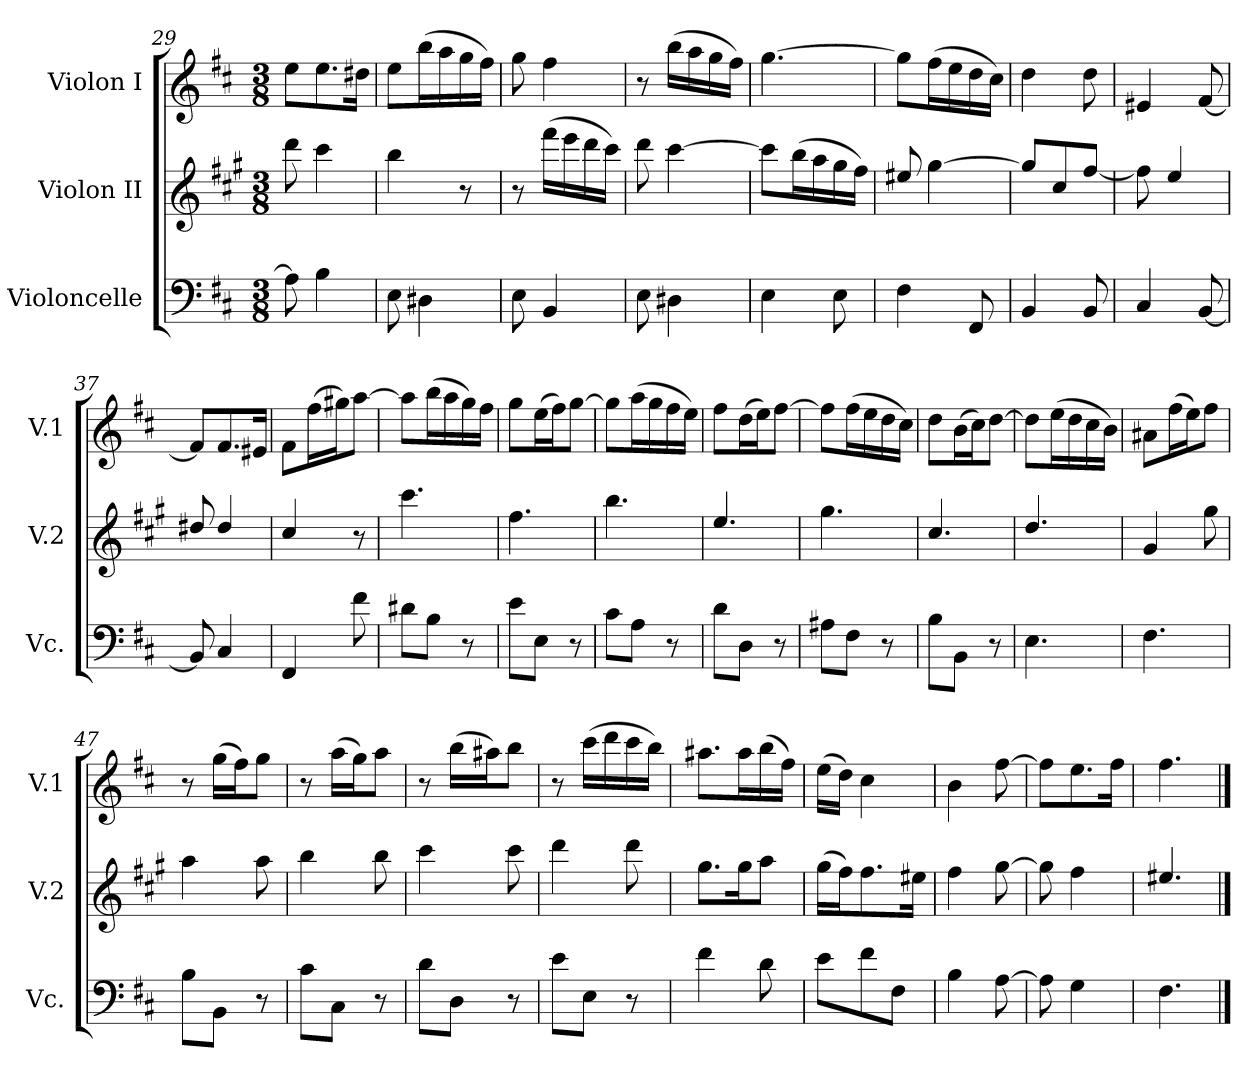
**kern	**kern	**kern
*part3	*part2	*part1
*staff3	*staff2	*staff1
*I"Violoncelle	*I"Violon II	*I"Violon I
*I'Vc.	*I'V.2	*I'V.1
!!LO:LB:g=z
*clefF4	*clefG2	*clefG2
*	*ITrd4c7	*
*k[f#c#]	*k[f#c#]	*k[f#c#]
*D:	*D:	*D:
*M3/8	*M3/8	*M3/8
=29	=29	=29
8A\]	8gg\	8ee\L
4B\	4ff#\	8.ee\
.	.	16dd#X\Jk
=30	=30	=30
8E\	4ee\	8ee\L
4D#X\	.	(16bb\L
.	.	16aa\
.	8r	16gg\
.	.	16ff#\JJ)
=31	=31	=31
8E\	8r	8gg\
4BB/	(16bb\LL	4ff#\
.	16aa\	.
.	16gg\	.
.	16ff#\JJ)	.
=32	=32	=32
8E\	8gg\	8r
4D#X\	[4ff#\	(16bb\LL
.	.	16aa\
.	.	16gg\
.	.	16ff#\JJ)
=33	=33	=33
4E\	8ff#\L]	[4.gg\
.	(16ee\L	.
.	16dd\	.
8E\	16cc#\	.
.	16b\JJ)	.
=34	=34	=34
4F#\	8a#X/	8gg\L]
.	[4cc#\	(16ff#\L
.	.	16ee\
8FF#/	.	16dd\
.	.	16cc#\JJ)
=35	=35	=35
4BB/	8cc#/L]	4dd\
.	8f#/	.
8BB/	[8b/J	8dd\
=36	=36	=36
4C#/	8b\]	4e#X/
.	4a/	.
[8BB/	.	[8f#/
=37	=37	=37
8BB/]	8g#X/	8f#/L]
4C#/	4g#/	8.f#/
.	.	16e#X/Jk
=38	=38	=38
4FF#/	4f#/	8f#\L
.	.	(16ff#\L
.	.	16gg#X\J)
8f#\	8r	[8aa\J
=39	=39	=39
8d#X\L	4.ff#\	8aa\L]
8B\J	.	(16bb\L
.	.	16aa\
8r	.	16gg\)
.	.	16ff#\JJ
=40	=40	=40
8e\L	4.b\	8gg\L
8E\J	.	(16ee\L
.	.	16ff#\J)
8r	.	[8gg\J
=41	=41	=41
8c#\L	4.ee\	8gg\L]
8A\J	.	(16aa\L
.	.	16gg\
8r	.	16ff#\
.	.	16ee\JJ)
=42	=42	=42
8d\L	4.a/	8ff#\L
8D\J	.	(16dd\L
.	.	16ee\J)
8r	.	[8ff#\J
!!LO:PB:g=z
=43	=43	=43
8A#X\L	4.cc#\	8ff#\L]
8F#\J	.	(16ff#\L
.	.	16ee\
8r	.	16dd\
.	.	16cc#\JJ)
=44	=44	=44
8B\L	4.f#/	8dd\L
8BB\J	.	(16b\L
.	.	16cc#\J)
8r	.	[8dd\J
=45	=45	=45
4.E\	4.g/	8dd\L]
.	.	(16ee\L
.	.	16dd\
.	.	16cc#\
.	.	16b\JJ)
=46	=46	=46
4.F#\	4c#/	8a#X\L
.	.	(16ff#\L
.	.	16ee\J)
.	8cc#\	8ff#\J
=47	=47	=47
8B\L	4dd\	8r
8BB\J	.	(16gg\LL
.	.	16ff#\J)
8r	8dd\	8gg\J
=48	=48	=48
8c#\L	4ee\	8r
8C#\J	.	(16aa\LL
.	.	16gg\J)
8r	8ee\	8aa\J
=49	=49	=49
8d\L	4ff#\	8r
8D\J	.	(16bb\LL
.	.	16aa#X\J)
8r	8ff#\	8bb\J
=50	=50	=50
8e\L	4gg\	8r
8E\J	.	(16ccc#\LL
.	.	16ddd\
8r	8gg\	16ccc#\
.	.	16bb\JJ)
=51	=51	=51
4f#\	8.cc#\L	8.aa#X\L
.	16cc#\K	16aa#\L
8d\	8dd\J	(16bb\
.	.	16ff#\JJ)
=52	=52	=52
8e\L	(16cc#\LL	(16ee\LL
.	16b\J)	16dd\JJ)
8f#\	8.b\	4cc#\
8F#\J	.	.
.	16a#X\Jk	.
=53	=53	=53
4B\	4b\	4b\
[8A\	[8cc#\	[8ff#\
=54	=54	=54
8A\]	8cc#\]	8ff#\L]
4G\	4b\	8.ee\
.	.	16ff#\Jk
=55	=55	=55
4.F#\	4.a#X/	4.ff#\
==	==	==
*-	*-	*-
